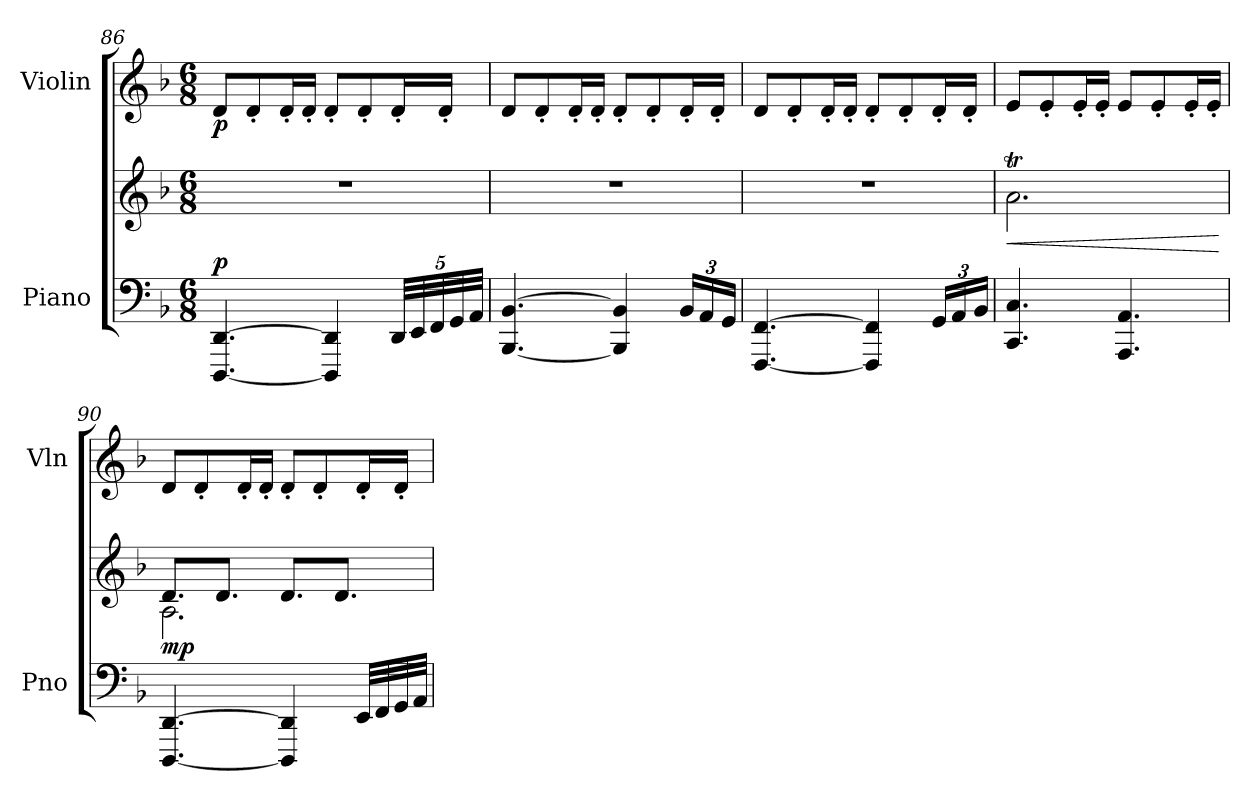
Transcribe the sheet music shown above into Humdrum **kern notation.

**kern	**kern	**dynam	**kern	**dynam
*part2	*part2	*part2	*part1	*part1
*staff3	*staff2	*staff2/3	*staff1	*staff1
*I"Piano	*	*	*I"Violin	*
*I'Pno	*	*	*I'Vln	*
*clefF4	*clefG2	*	*clefG2	*
*k[b-]	*k[b-]	*	*k[b-]	*
*M6/8	*M6/8	*	*M6/8	*
=86	=86	=86	=86	=86
!	!	!LO:DY:a=2	!	!LO:DY:b
[4.DDD/ [4.DD/	2.r	p	8d/L	p
.	.	.	8d'/	.
.	.	.	16d'/L	.
.	.	.	16d'/JJ	.
4DDD/] 4DD/]	.	.	8d'/L	.
.	.	.	8d'/	.
*Xbrackettup	*	*	*	*
40DD/LLL	.	.	16d'/L	.
40EE/	.	.	.	.
40FF/	.	.	.	.
.	.	.	16d'/JJ	.
40GG/	.	.	.	.
40AA/JJJ	.	.	.	.
=87	=87	=87	=87	=87
[4.BBB-/ [4.BB-/	2.r	.	8d/L	.
.	.	.	8d'/	.
.	.	.	16d'/L	.
.	.	.	16d'/JJ	.
4BBB-/] 4BB-/]	.	.	8d'/L	.
.	.	.	8d'/	.
24BB-/LL	.	.	16d'/L	.
24AA/	.	.	.	.
.	.	.	16d'/JJ	.
24GG/JJ	.	.	.	.
!!LO:LB:g=z
=88	=88	=88	=88	=88
[4.FFF/ [4.FF/	2.r	.	8d/L	.
.	.	.	8d'/	.
.	.	.	16d'/L	.
.	.	.	16d'/JJ	.
4FFF/] 4FF/]	.	.	8d'/L	.
.	.	.	8d'/	.
24GG/LL	.	.	16d'/L	.
24AA/	.	.	.	.
.	.	.	16d'/JJ	.
24BB-/JJ	.	.	.	.
=89	=89	=89	=89	=89
!	!	!LO:HP:b	!	!
4.CC/ 4.C/	2.at\	<	8e/L	.
.	.	.	8e'/	.
.	.	.	16e'/L	.
.	.	.	16e'/JJ	.
4.AAA/ 4.AA/	.	.	8e/L	.
.	.	.	8e'/	.
.	.	.	16e'/L	.
.	.	.	16e'/JJ	.
.	.	[	.	.
=90	=90	=90	=90	=90
*	*^	*	*	*
!	!	!	!LO:DY:b	!	!
[4.DDD/ [4.DD/	8.d/L	2.A\	mp	8d/L	.
.	.	.	.	8d'/	.
.	8.d/J	.	.	.	.
.	.	.	.	16d'/L	.
.	.	.	.	16d'/JJ	.
4DDD/] 4DD/]	8.d/L	.	.	8d'/L	.
.	.	.	.	8d'/	.
.	8.d/J	.	.	.	.
32EE/LLL	.	.	.	16d'/L	.
32FF/	.	.	.	.	.
32GG/	.	.	.	16d'/JJ	.
32AA/JJJ	.	.	.	.	.
*	*v	*v	*	*	*
=	=	=	=	=
*-	*-	*-	*-	*-
